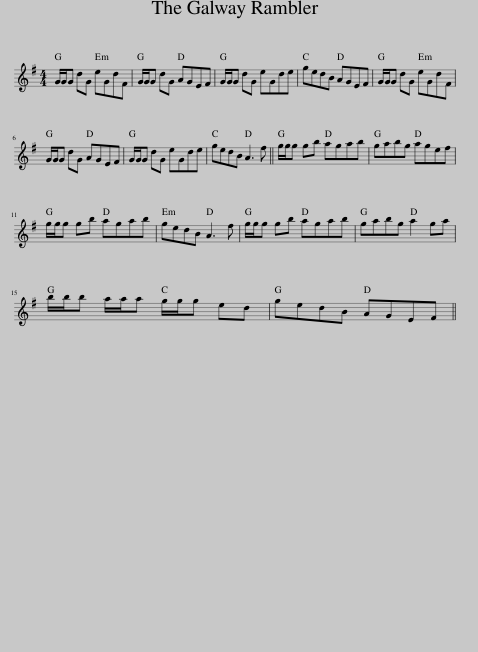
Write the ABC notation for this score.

X:1
L:1/8
M:4/4
I:linebreak $
K:G
V:1 treble
V:1
 G/G/G dG eGdF | G/G/G dG AGEF | G/G/G dG eGde | gedB AGEF | G/G/G dG eGdF |$ %5
 G/G/G dG AGEF | G/G/G dG eGde | gedB A3 f || g/g/g gb agab | gabg agef |$ %10
 g/g/g gb agab | gedB A3 f | g/g/g gb agab | gabg a2 ga |$ b/b/b a/a/a g/g/g ed | %15
 gedB AGEF || %16
